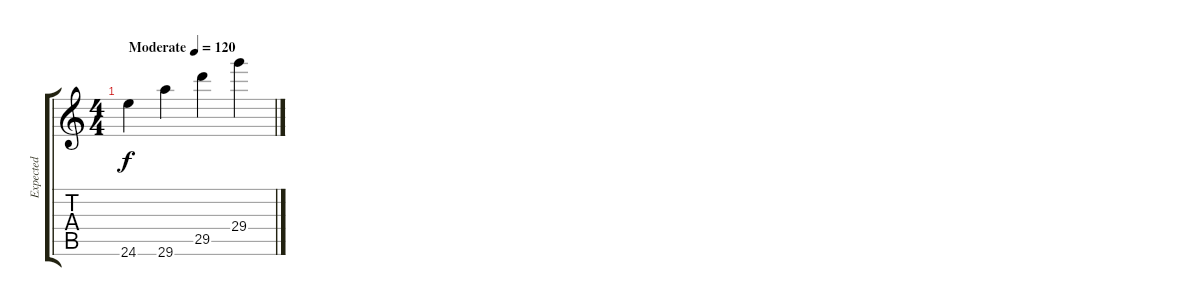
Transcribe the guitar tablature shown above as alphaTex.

\track ("Expected" "Expected") {instrument acousticguitarsteel}
\staff {score tabs}
\tuning (E4 B3 G3 D3 A2 E2) {hide}
\ts (4 4)
\tempo (120 "Moderate")
\clef g2
\ks c
24.6.4{dy f instrument acousticguitarsteel} 29.6.4 29.5.4 29.4.4
